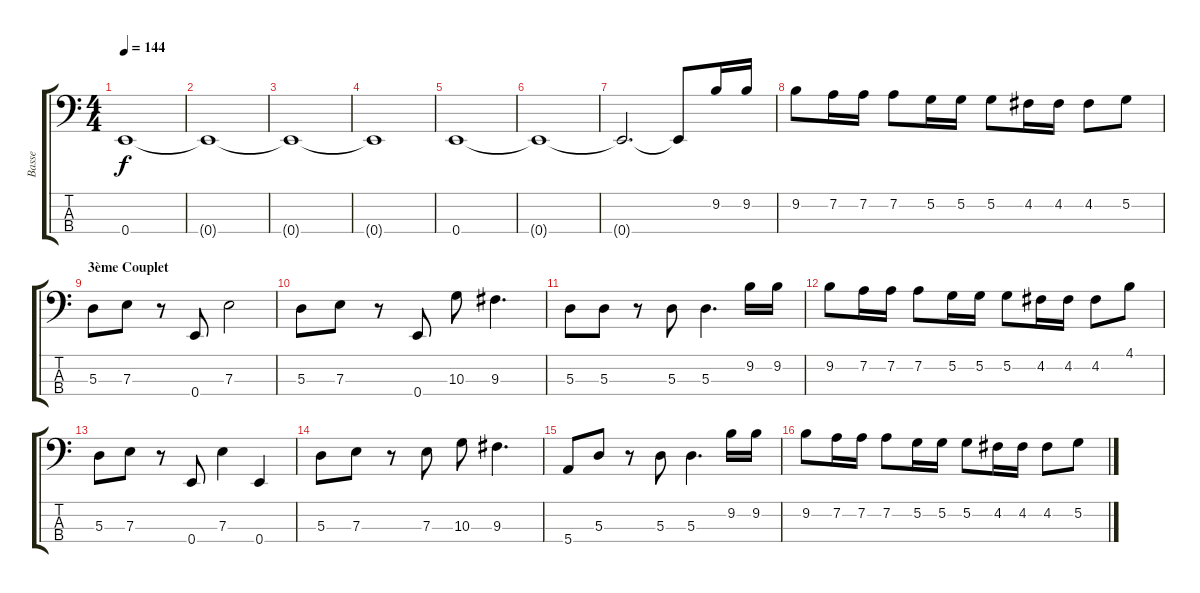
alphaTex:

\track ("Basse" "Basse") {instrument electricbassfinger}
\staff {score tabs}
\tuning (G2 D2 A1 E1) {hide}
\ts (4 4)
\tempo 144
\clef f4
\ks c
0.4.1{dy f} |
0.4{t}.1 |
0.4{t}.1 |
0.4{t}.1 |
0.4.1 |
0.4{t}.1 |
0.4{t}.2{d} 0.4{t}.8 9.2.16 9.2.16 |
9.2.8 7.2.16 7.2.16 7.2.8 5.2.16 5.2.16 5.2.8 4.2.16 4.2.16 4.2.8 5.2.8 |
\section ("" "3ème Couplet")
5.3.8 7.3.8 r.8 0.4.8 7.3.2 |
5.3.8 7.3.8 r.8 0.4.8 10.3.8 9.3.4{d} |
5.3.8 5.3.8 r.8 5.3.8 5.3.4{d} 9.2.16 9.2.16 |
9.2.8 7.2.16 7.2.16 7.2.8 5.2.16 5.2.16 5.2.8 4.2.16 4.2.16 4.2.8 4.1.8 |
5.3.8 7.3.8 r.8 0.4.8 7.3.4 0.4.4 |
5.3.8 7.3.8 r.8 7.3.8 10.3.8 9.3.4{d} |
5.4.8 5.3.8 r.8 5.3.8 5.3.4{d} 9.2.16 9.2.16 |
9.2.8 7.2.16 7.2.16 7.2.8 5.2.16 5.2.16 5.2.8 4.2.16 4.2.16 4.2.8 5.2.8
